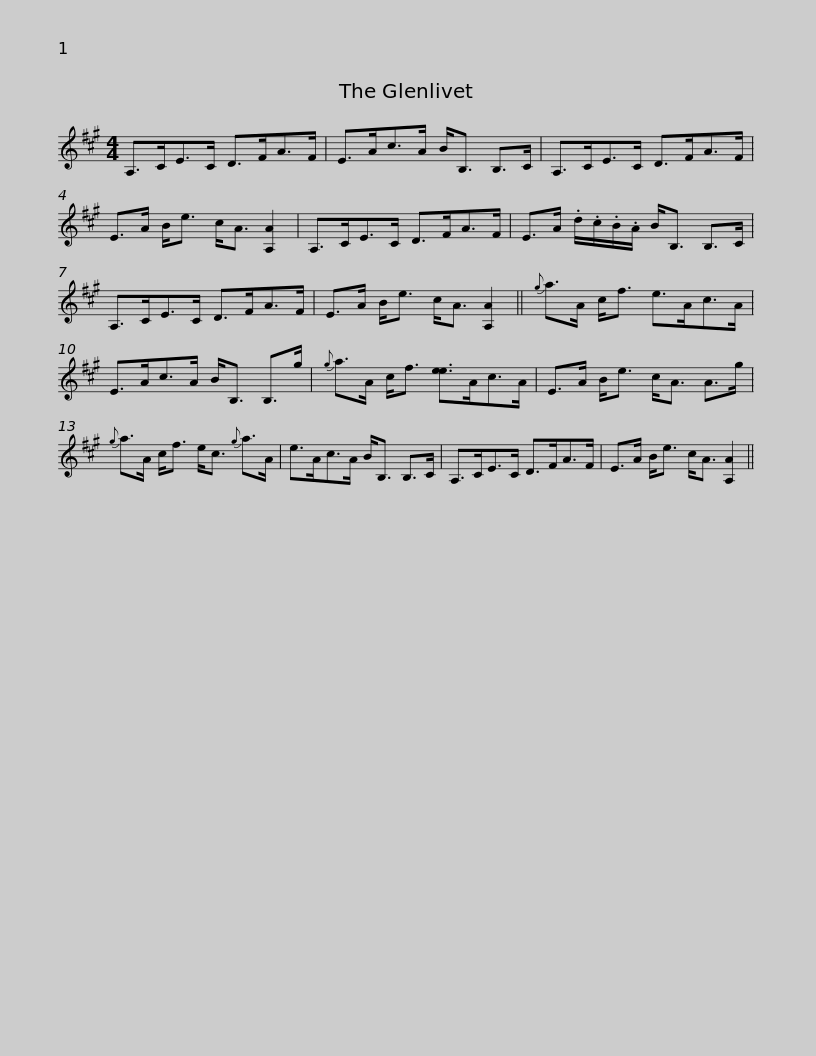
X:1
L:1/8
M:4/4
I:linebreak $
K:A
V:1 treble
V:1
 A,>CE>C D>FA>F | E>Ac>A B<B, B,>C | A,>CE>C D>FA>F | E>A B<e c<A [A,A]2 |$ A,>CE>C D>FA>F | %5
 E>A .d/.c/.B/.A/ B<B, B,>C | A,>CE>C D>FA>F | E>A B<e c<A [A,A]2 ||${g} a>A c<f e>Ac>A | E>Ac>A B<B, B,>g | %10
{g} a>A c<f [ee]>Ac>A | E>A B<e c<A A>g |${g} a>A c<f e<c{g} a>A | e>Ac>A B<B, B,>C | A,>CE>C D>FA>F | %15
 E>A B<e c<A [A,A]2 || %16
